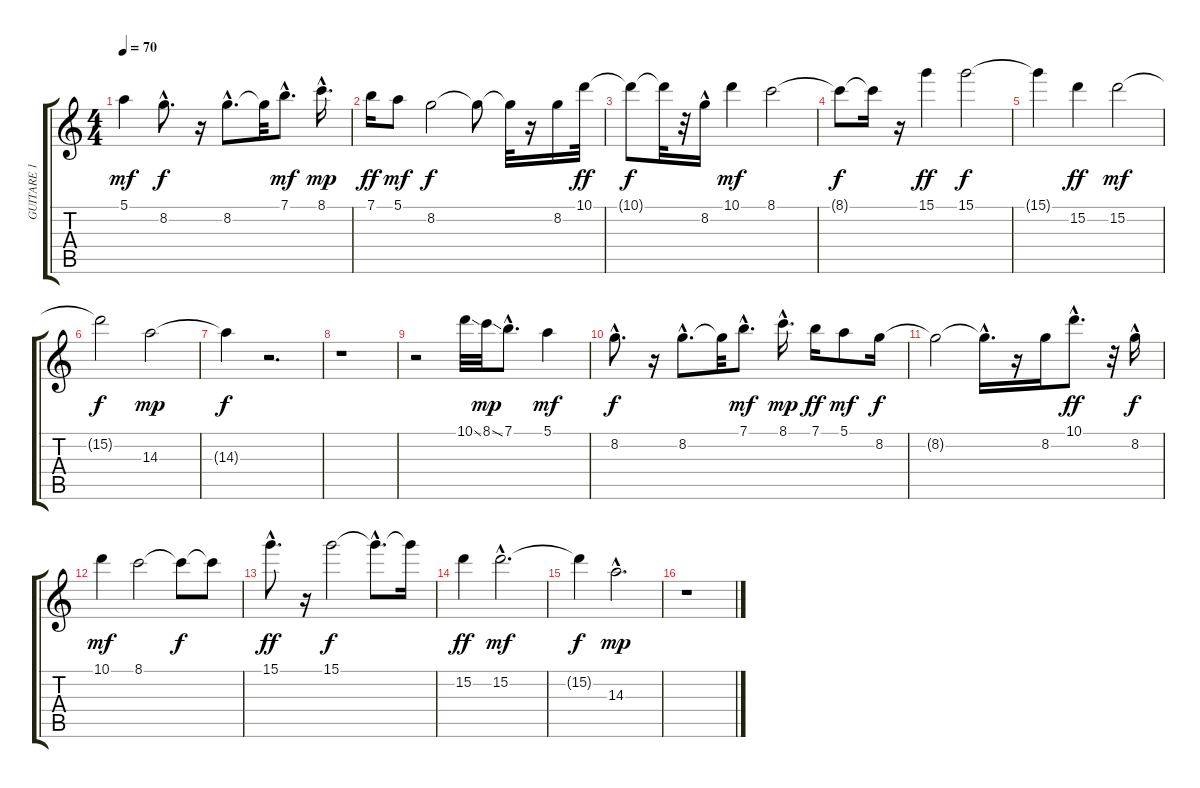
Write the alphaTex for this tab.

\track ("GUITARE 1" "GUITARE 1") {instrument overdrivenguitar}
\staff {score tabs}
\tuning (E4 B3 G3 D3 A2 E2) {hide}
\ts (4 4)
\tempo 70
\clef g2
\ks c
5.1.4{dy mf} 8.2{hac}.8{d dy f} r.16 8.2{hac}.8{d} 8.2{t}.32 7.1{hac}.8{d dy mf} 8.1{hac}.16{d dy mp} |
7.1.16{dy ff} 5.1.8{dy mf} 8.2.2{dy f} 8.2{t}.8 8.2{t}.32 r.16 8.2.16 10.1.32{dy ff} |
10.1{t}.8{dy f} 10.1{t}.32 r.32 8.2{hac}.16 10.1.4{dy mf} 8.1.2 |
8.1{t}.8{dy f} 8.1{t}.16 r.16 15.1.4{dy ff} 15.1.2{dy f} |
15.1{t}.4 15.2.4{dy ff} 15.2.2{dy mf} |
15.2{t}.2{dy f} 14.3.2{dy mp} |
14.3{t}.4{dy f} r.2{d} |
r.1 |
r.2 10.1{ss}.32 8.1{ss}.32{dy mp} 7.1{hac}.8{d} 5.1.4{dy mf} |
8.2{hac}.8{d dy f} r.16 8.2{hac}.8{d} 8.2{t}.32 7.1{hac}.8{d dy mf} 8.1{hac}.16{d dy mp} 7.1.16{dy ff} 5.1.8{dy mf} 8.2.16{dy f} |
8.2{t}.2 8.2{hac t}.16{d} r.16 8.2.16 10.1{hac}.8{d dy ff} r.32 8.2{hac}.16{dy f} |
10.1.4{dy mf} 8.1.2 8.1{t}.8{dy f} 8.1{t}.8 |
15.1{hac}.8{d dy ff} r.16 15.1.2{dy f} 15.1{hac t}.8{d} 15.1{t}.16 |
15.2.4{dy ff} 15.2{hac}.2{d dy mf} |
15.2{t}.4{dy f} 14.3{hac}.2{d dy mp} |
r.1
